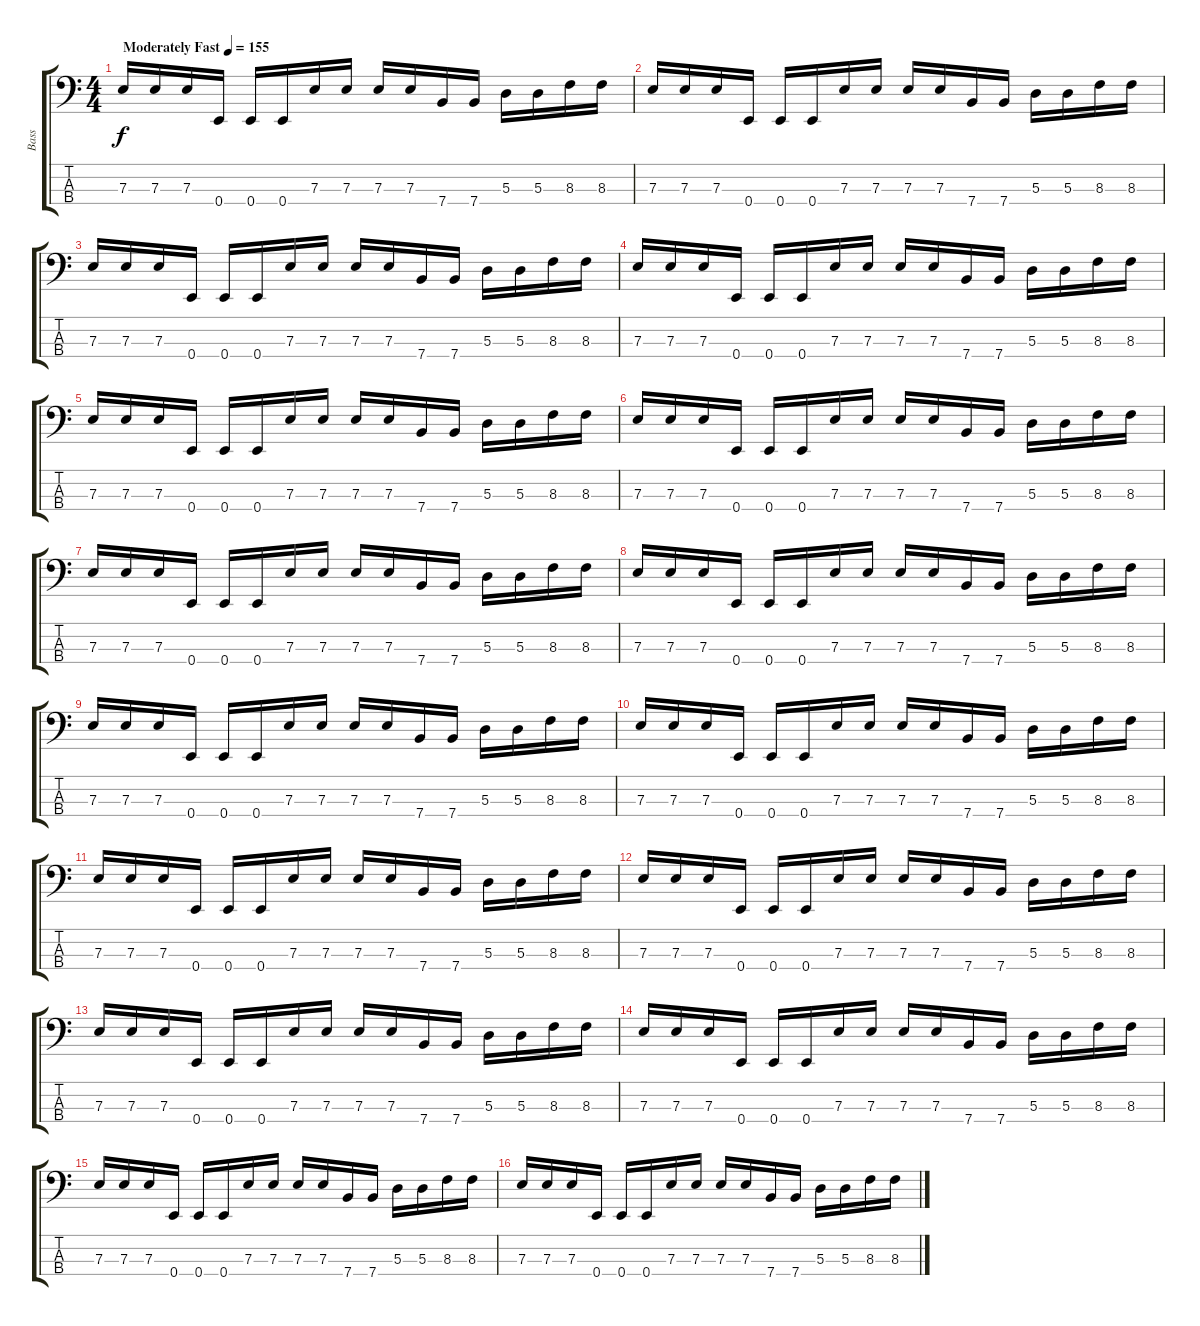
\track ("Bass" "Bass") {instrument electricbasspick}
\staff {score tabs}
\tuning (G2 D2 A1 E1) {hide}
\ts (4 4)
\tempo (155 "Moderately Fast")
\clef f4
\ks c
7.3.16{dy f instrument electricbasspick} 7.3.16 7.3.16 0.4.16 0.4.16 0.4.16 7.3.16 7.3.16 7.3.16 7.3.16 7.4.16 7.4.16 5.3.16 5.3.16 8.3.16 8.3.16 |
7.3.16 7.3.16 7.3.16 0.4.16 0.4.16 0.4.16 7.3.16 7.3.16 7.3.16 7.3.16 7.4.16 7.4.16 5.3.16 5.3.16 8.3.16 8.3.16 |
7.3.16 7.3.16 7.3.16 0.4.16 0.4.16 0.4.16 7.3.16 7.3.16 7.3.16 7.3.16 7.4.16 7.4.16 5.3.16 5.3.16 8.3.16 8.3.16 |
7.3.16 7.3.16 7.3.16 0.4.16 0.4.16 0.4.16 7.3.16 7.3.16 7.3.16 7.3.16 7.4.16 7.4.16 5.3.16 5.3.16 8.3.16 8.3.16 |
7.3.16 7.3.16 7.3.16 0.4.16 0.4.16 0.4.16 7.3.16 7.3.16 7.3.16 7.3.16 7.4.16 7.4.16 5.3.16 5.3.16 8.3.16 8.3.16 |
7.3.16 7.3.16 7.3.16 0.4.16 0.4.16 0.4.16 7.3.16 7.3.16 7.3.16 7.3.16 7.4.16 7.4.16 5.3.16 5.3.16 8.3.16 8.3.16 |
7.3.16 7.3.16 7.3.16 0.4.16 0.4.16 0.4.16 7.3.16 7.3.16 7.3.16 7.3.16 7.4.16 7.4.16 5.3.16 5.3.16 8.3.16 8.3.16 |
7.3.16 7.3.16 7.3.16 0.4.16 0.4.16 0.4.16 7.3.16 7.3.16 7.3.16 7.3.16 7.4.16 7.4.16 5.3.16 5.3.16 8.3.16 8.3.16 |
7.3.16 7.3.16 7.3.16 0.4.16 0.4.16 0.4.16 7.3.16 7.3.16 7.3.16 7.3.16 7.4.16 7.4.16 5.3.16 5.3.16 8.3.16 8.3.16 |
7.3.16 7.3.16 7.3.16 0.4.16 0.4.16 0.4.16 7.3.16 7.3.16 7.3.16 7.3.16 7.4.16 7.4.16 5.3.16 5.3.16 8.3.16 8.3.16 |
7.3.16 7.3.16 7.3.16 0.4.16 0.4.16 0.4.16 7.3.16 7.3.16 7.3.16 7.3.16 7.4.16 7.4.16 5.3.16 5.3.16 8.3.16 8.3.16 |
7.3.16 7.3.16 7.3.16 0.4.16 0.4.16 0.4.16 7.3.16 7.3.16 7.3.16 7.3.16 7.4.16 7.4.16 5.3.16 5.3.16 8.3.16 8.3.16 |
7.3.16 7.3.16 7.3.16 0.4.16 0.4.16 0.4.16 7.3.16 7.3.16 7.3.16 7.3.16 7.4.16 7.4.16 5.3.16 5.3.16 8.3.16 8.3.16 |
7.3.16 7.3.16 7.3.16 0.4.16 0.4.16 0.4.16 7.3.16 7.3.16 7.3.16 7.3.16 7.4.16 7.4.16 5.3.16 5.3.16 8.3.16 8.3.16 |
7.3.16 7.3.16 7.3.16 0.4.16 0.4.16 0.4.16 7.3.16 7.3.16 7.3.16 7.3.16 7.4.16 7.4.16 5.3.16 5.3.16 8.3.16 8.3.16 |
7.3.16 7.3.16 7.3.16 0.4.16 0.4.16 0.4.16 7.3.16 7.3.16 7.3.16 7.3.16 7.4.16 7.4.16 5.3.16 5.3.16 8.3.16 8.3.16
